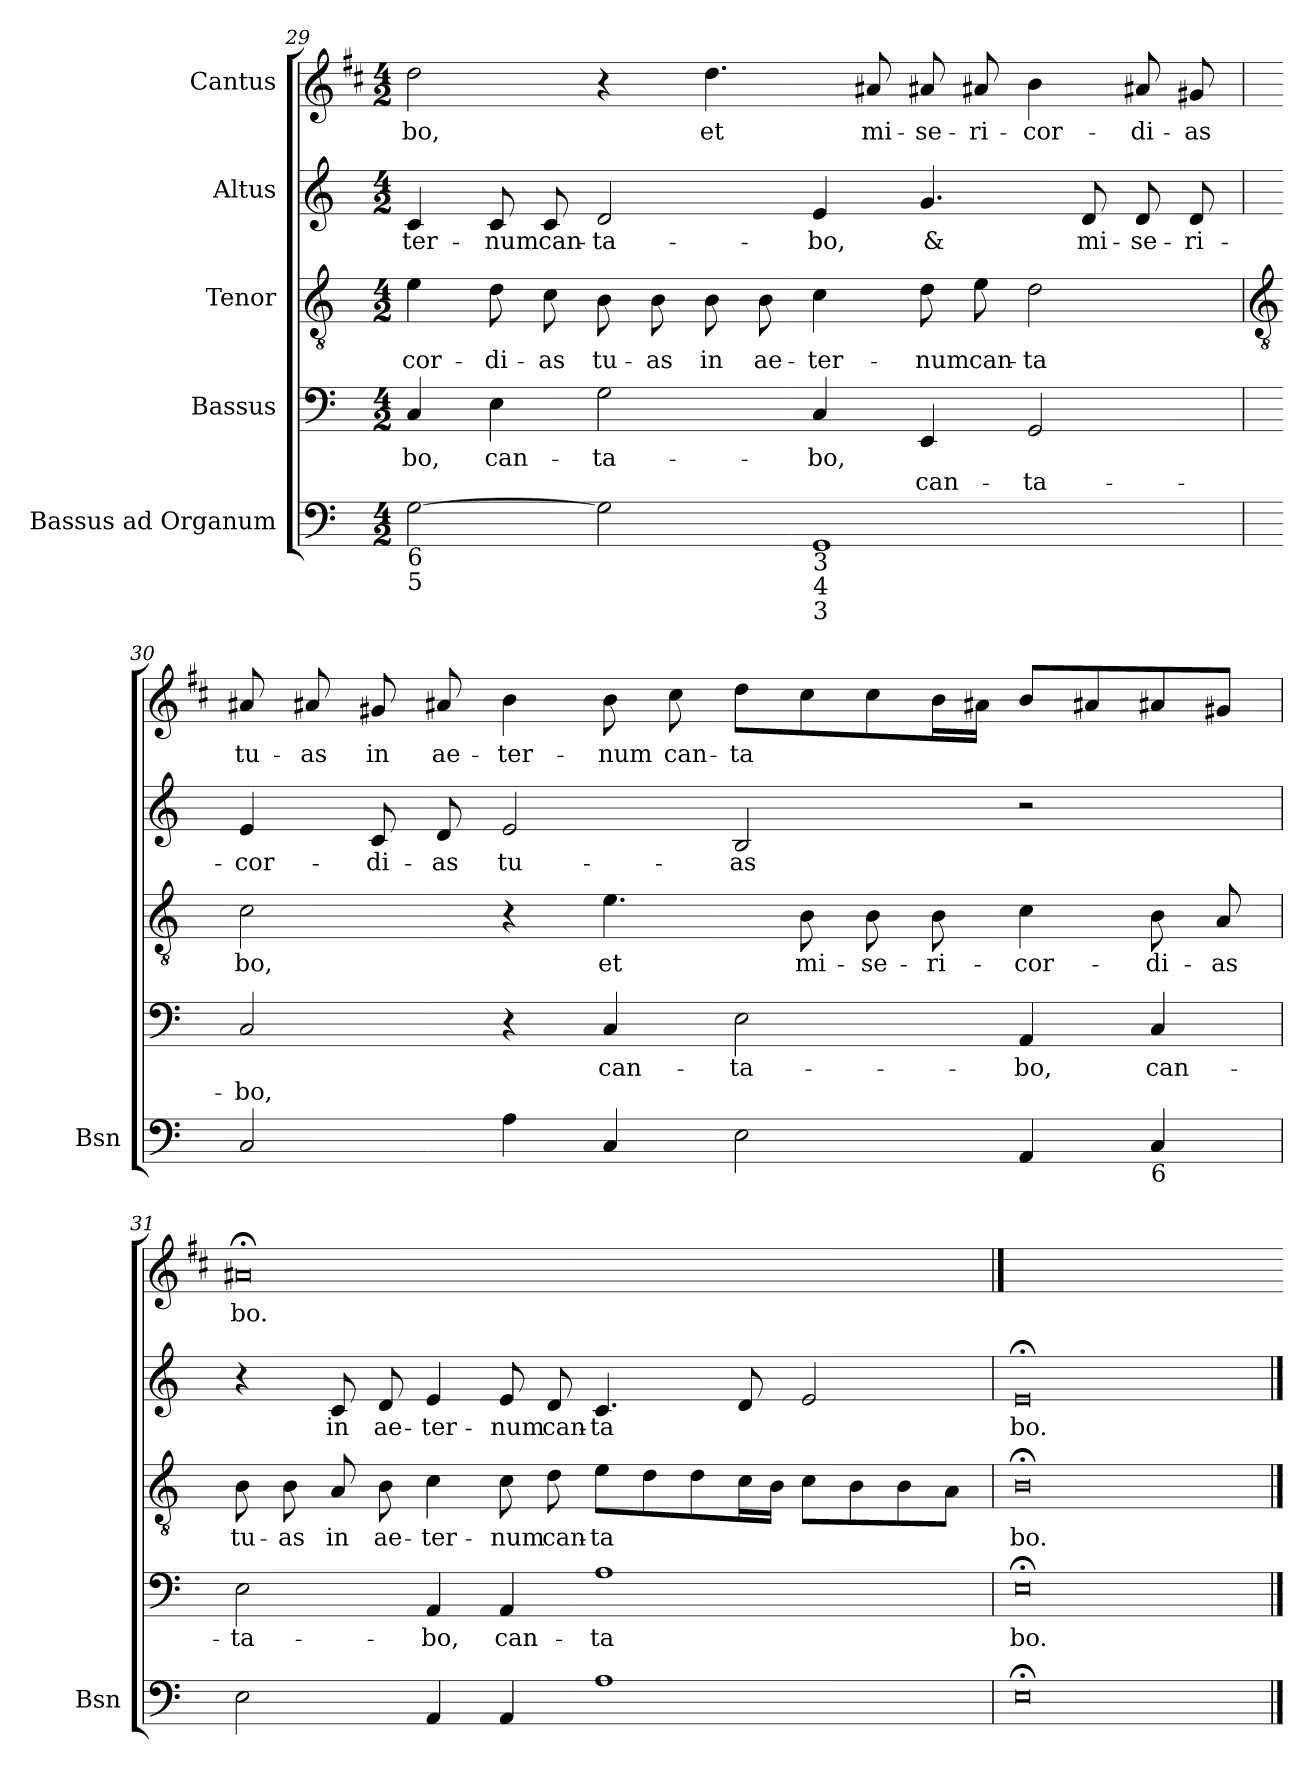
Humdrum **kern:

**kern	**kern	**text	**text	**kern	**text	**kern	**text	**kern	**text
*part5	*part4	*part4	*part4	*part3	*part3	*part2	*part2	*part1	*part1
*staff5	*staff4	*staff4	*staff4	*staff3	*staff3	*staff2	*staff2	*staff1	*staff1
*I"Bassus ad Organum	*I"Bassus	*	*	*I"Tenor	*	*I"Altus	*	*I"Cantus	*
*I'Bsn	*	*	*	*	*	*	*	*	*
!!LO:LB:g=z
*clefF4	*clefF4	*	*	*clefGv2	*	*clefG2	*	*clefG2	*
*	*	*	*	*	*	*	*	*ITrd1c2	*
*k[]	*k[]	*	*	*k[]	*	*k[]	*	*k[]	*
*C:	*C:	*	*	*C:	*	*C:	*	*C:	*
*M4/2	*M4/2	*	*	*M4/2	*	*M4/2	*	*M4/2	*
=29	=29	=29	=29	=29	=29	=29	=29	=29	=29
!LO:TX:b:t=6	!	!	!	!	!	!	!	!	!
!LO:TX:b:t=5	!	!	!	!	!	!	!	!	!
!	!	!LO:LY:b	!	!	!LO:LY:b	!	!LO:LY:b	!	!LO:LY:b
[2G	4C	-bo,	.	4e	-cor-	4c	-ter-	2cc	bo,
!	!	!LO:LY:b	!	!	!LO:LY:b	!	!LO:LY:b	!	!
.	4E	can-	.	8d	-di-	8c	-num	.	.
!	!	!	!	!	!LO:LY:b	!	!LO:LY:b	!	!
.	.	.	.	8c	-as	8c	can-	.	.
!	!	!LO:LY:b	!	!	!LO:LY:b	!	!LO:LY:b	!	!
2G]	2G	-ta-	.	8B	tu-	2d	-ta-	4r	.
!	!	!	!	!	!LO:LY:b	!	!	!	!
.	.	.	.	8B	-as	.	.	.	.
!	!	!	!	!	!LO:LY:b	!	!	!	!LO:LY:b
.	.	.	.	8B	in	.	.	4.cc	et
!	!	!	!	!	!LO:LY:b	!	!	!	!
.	.	.	.	8B	ae-	.	.	.	.
!LO:TX:b:t=3	!	!	!	!	!	!	!	!	!
!LO:TX:b:t=4	!	!	!	!	!	!	!	!	!
!LO:TX:b:t=3	!	!	!	!	!	!	!	!	!
!	!	!LO:LY:b	!	!	!LO:LY:b	!	!LO:LY:b	!	!
1GG	4C	-bo,	.	4c	-ter-	4e	-bo,	.	.
!	!	!	!	!	!	!	!	!	!LO:LY:b
.	.	.	.	.	.	.	.	8g#X	mi-
!	!	!	!LO:LY:b	!	!LO:LY:b	!	!LO:LY:b	!	!LO:LY:b
.	4EE	.	can-	8d	-num	4.g	&	8g#X	-se-
!	!	!	!	!	!LO:LY:b	!	!	!	!LO:LY:b
.	.	.	.	8e	can-	.	.	8g#X	-ri-
!	!	!	!LO:LY:b	!	!LO:LY:b	!	!	!	!LO:LY:b
.	2GG	.	-ta-	2d	-ta	.	.	4a	-cor-
!	!	!	!	!	!	!	!LO:LY:b	!	!
.	.	.	.	.	.	8d	mi-	.	.
!	!	!	!	!	!	!	!LO:LY:b	!	!LO:LY:b
.	.	.	.	.	.	8d	-se-	8g#X	-di-
!	!	!	!	!	!	!	!LO:LY:b	!	!LO:LY:b
.	.	.	.	.	.	8d	-ri-	8f#X	-as
!!LO:LB:g=z
=30	=30	=30	=30	=30	=30	=30	=30	=30	=30
*	*	*	*	*clefGv2	*	*	*	*	*
!	!	!	!LO:LY:b	!	!LO:LY:b	!	!LO:LY:b	!	!LO:LY:b
2C	2C	.	-bo,	2c	bo,	4e	-cor-	8g#X	tu-
!	!	!	!	!	!	!	!	!	!LO:LY:b
.	.	.	.	.	.	.	.	8g#X	-as
!	!	!	!	!	!	!	!LO:LY:b	!	!LO:LY:b
.	.	.	.	.	.	8c	-di-	8f#X	in
!	!	!	!	!	!	!	!LO:LY:b	!	!LO:LY:b
.	.	.	.	.	.	8d	-as	8g#X	ae-
!	!	!	!	!	!	!	!LO:LY:b	!	!LO:LY:b
4A	4r	.	.	4r	.	2e	tu-	4a	-ter-
!	!	!LO:LY:b	!	!	!LO:LY:b	!	!	!	!LO:LY:b
4C	4C	can-	.	4.e	et	.	.	8a	-num
!	!	!	!	!	!	!	!	!	!LO:LY:b
.	.	.	.	.	.	.	.	8b	can-
!	!	!LO:LY:b	!	!	!	!	!LO:LY:b	!	!LO:LY:b
2E	2E	-ta-	.	.	.	2B	-as	8ccL	-ta
!	!	!	!	!	!LO:LY:b	!	!	!	!
.	.	.	.	8B	mi-	.	.	8b	.
!	!	!	!	!	!LO:LY:b	!	!	!	!
.	.	.	.	8B	-se-	.	.	8b	.
!	!	!	!	!	!LO:LY:b	!	!	!	!
.	.	.	.	8B	-ri-	.	.	16aL	.
.	.	.	.	.	.	.	.	16g#XJJ	.
!	!	!LO:LY:b	!	!	!LO:LY:b	!	!	!	!
4AA	4AA	-bo,	.	4c	-cor-	2r	.	8aL	.
.	.	.	.	.	.	.	.	8g#X	.
!LO:TX:b:t=6	!	!	!	!	!	!	!	!	!
!	!	!LO:LY:b	!	!	!LO:LY:b	!	!	!	!
4C	4C	can-	.	8B	-di-	.	.	8g#X	.
!	!	!	!	!	!LO:LY:b	!	!	!	!
.	.	.	.	8A	-as	.	.	8f#XJ	.
=31	=31	=31	=31	=31	=31	=31	=31	=31	=31
!	!	!LO:LY:b	!	!	!LO:LY:b	!	!	!	!LO:LY:b
2E	2E	-ta-	.	8B	tu-	4r	.	0g#X;<	bo.
!	!	!	!	!	!LO:LY:b	!	!	!	!
.	.	.	.	8B	-as	.	.	.	.
!	!	!	!	!	!LO:LY:b	!	!LO:LY:b	!	!
.	.	.	.	8A	in	8c	in	.	.
!	!	!	!	!	!LO:LY:b	!	!LO:LY:b	!	!
.	.	.	.	8B	ae-	8d	ae-	.	.
!	!	!LO:LY:b	!	!	!LO:LY:b	!	!LO:LY:b	!	!
4AA	4AA	-bo,	.	4c	-ter-	4e	-ter-	.	.
!	!	!LO:LY:b	!	!	!LO:LY:b	!	!LO:LY:b	!	!
4AA	4AA	can-	.	8c	-num	8e	-num	.	.
!	!	!	!	!	!LO:LY:b	!	!LO:LY:b	!	!
.	.	.	.	8d	can-	8d	can-	.	.
!	!	!LO:LY:b	!	!	!LO:LY:b	!	!LO:LY:b	!	!
1A	1A	-ta	.	8eL	-ta	4.c	-ta	.	.
.	.	.	.	8d	.	.	.	.	.
.	.	.	.	8d	.	.	.	.	.
.	.	.	.	16cL	.	8d	.	.	.
.	.	.	.	16BJJ	.	.	.	.	.
.	.	.	.	8cL	.	2e	.	.	.
.	.	.	.	8B	.	.	.	.	.
.	.	.	.	8B	.	.	.	.	.
.	.	.	.	8AJ	.	.	.	.	.
=	=	==	==	=	==	=	==	==	==
!	!	!LO:LY:b	!	!	!LO:LY:b	!	!LO:LY:b	!	!
0E;<	0E;<	bo.	.	0B;<	bo.	0e;<	bo.	0ryy	.
==	==	=	=	==	=	==	=	=	=
*-	*-	*-	*-	*-	*-	*-	*-	*-	*-
